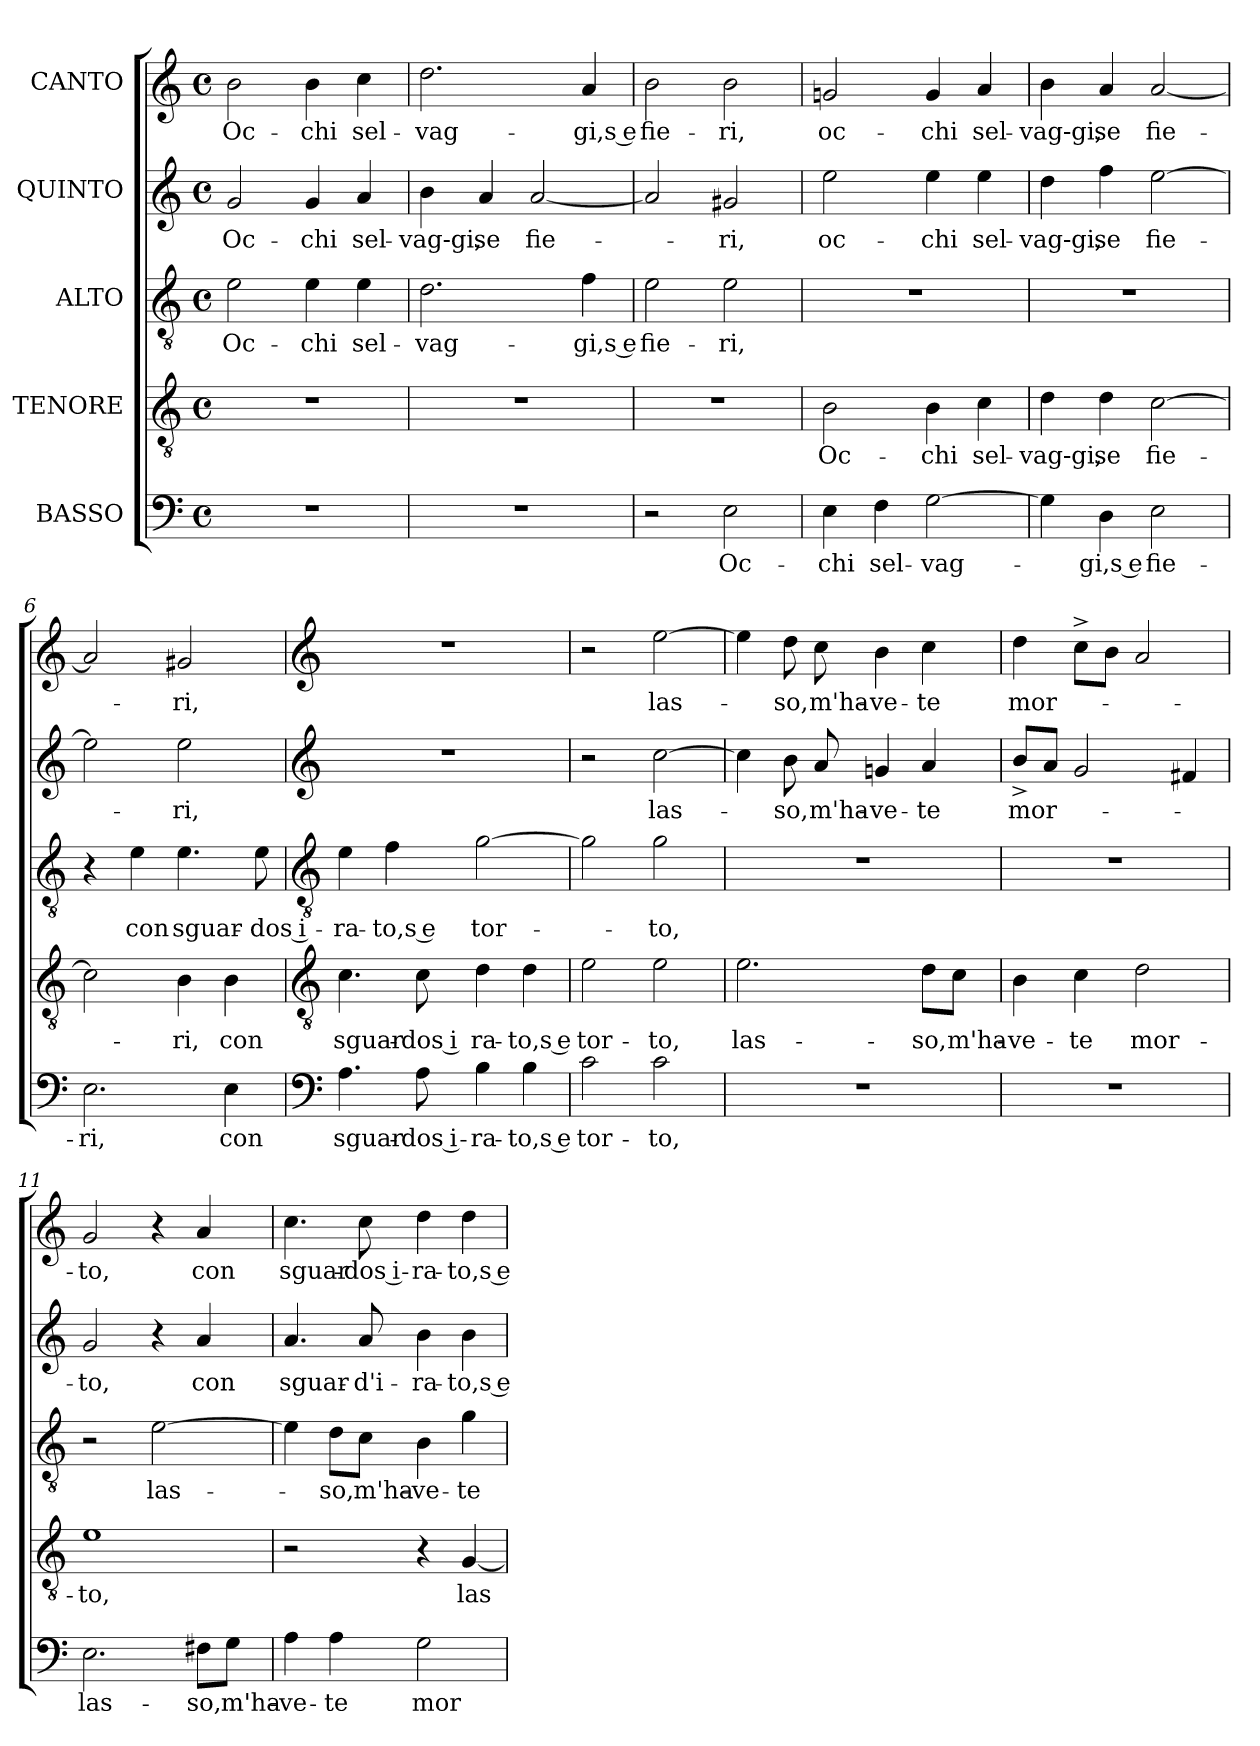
**kern	**text	**kern	**text	**kern	**text	**kern	**text	**kern	**text
*part5	*part5	*part4	*part4	*part3	*part3	*part2	*part2	*part1	*part1
*staff5	*staff5	*staff4	*staff4	*staff3	*staff3	*staff2	*staff2	*staff1	*staff1
*I"BASSO	*	*I"TENORE	*	*I"ALTO	*	*I"QUINTO	*	*I"CANTO	*
!!LO:PB:g=z
*stria5	*	*stria5	*	*stria5	*	*stria5	*	*stria5	*
*clefF4	*	*clefGv2	*	*clefGv2	*	*clefG2	*	*clefG2	*
*M4/4	*	*M4/4	*	*M4/4	*	*M4/4	*	*M4/4	*
*met(c)	*	*met(c)	*	*met(c)	*	*met(c)	*	*met(c)	*
=1	=1	=1	=1	=1	=1	=1	=1	=1	=1
!	!	!	!	!	!LO:LY:b:cj	!	!LO:LY:b:cj	!	!LO:LY:b:cj
1r	.	1r	.	2e\	Oc-	2g/	Oc-	2b\	Oc-
!	!	!	!	!	!LO:LY:b:cj	!	!LO:LY:b:cj	!	!LO:LY:b:cj
.	.	.	.	4e\	-chi	4g/	-chi	4b\	-chi
!	!	!	!	!	!LO:LY:b:cj	!	!LO:LY:b:cj	!	!LO:LY:b:cj
.	.	.	.	4e\	sel-	4a/	sel-	4cc\	sel-
=2	=2	=2	=2	=2	=2	=2	=2	=2	=2
!	!	!	!	!	!LO:LY:b:cj	!	!LO:LY:b	!	!LO:LY:b:cj
1r	.	1r	.	2.d\	-vag-	4b\	-vag-gi,	2.dd\	-vag-
!	!	!	!	!	!	!	!LO:LY:b	!	!
.	.	.	.	.	.	4a/	se	.	.
!	!	!	!	!	!	!	!LO:LY:b:cj	!	!
.	.	.	.	.	.	[<2a/	fie-	.	.
!	!	!	!	!	!LO:LY:b:rj	!	!	!	!LO:LY:b:rj
.	.	.	.	4f\	-gi,s e	.	.	4a/	-gi,s e
=3	=3	=3	=3	=3	=3	=3	=3	=3	=3
!	!	!	!	!	!LO:LY:b:cj	!	!	!	!LO:LY:b:cj
2r	.	1r	.	2e\	fie-	2a/]	.	2b\	fie-
!	!LO:LY:b:cj	!	!	!	!LO:LY:b:cj	!	!LO:LY:b:cj	!	!LO:LY:b:cj
2E\	Oc-	.	.	2e\	-ri,	2g#X/	-ri,	2b\	-ri,
=4	=4	=4	=4	=4	=4	=4	=4	=4	=4
!	!LO:LY:b:cj	!	!LO:LY:b:cj	!	!	!	!LO:LY:b:cj	!	!LO:LY:b:cj
4E\	-chi	2B\	Oc-	1r	.	2ee\	oc-	2gn/	oc-
!	!LO:LY:b:cj	!	!	!	!	!	!	!	!
4F\	sel-	.	.	.	.	.	.	.	.
!	!LO:LY:b:cj	!	!LO:LY:b:cj	!	!	!	!LO:LY:b:cj	!	!LO:LY:b:cj
[>2G\	-vag-	4B\	-chi	.	.	4ee\	-chi	4g/	-chi
!	!	!	!LO:LY:b:cj	!	!	!	!LO:LY:b:cj	!	!LO:LY:b:cj
.	.	4c\	sel-	.	.	4ee\	sel-	4a/	sel-
=5	=5	=5	=5	=5	=5	=5	=5	=5	=5
!	!	!	!LO:LY:b	!	!	!	!LO:LY:b	!	!LO:LY:b
4G\]	.	4d\	-vag-gi,	1r	.	4dd\	-vag-gi,	4b\	-vag-gi,
!	!LO:LY:b:rj	!	!LO:LY:b	!	!	!	!LO:LY:b	!	!LO:LY:b
4D\	-gi,s e	4d\	se	.	.	4ff\	se	4a/	se
!	!LO:LY:b:cj	!	!LO:LY:b:cj	!	!	!	!LO:LY:b:cj	!	!LO:LY:b:cj
2E\	fie-	[>2c\	fie-	.	.	[>2ee\	fie-	[<2a/	fie-
=6	=6	=6	=6	=6	=6	=6	=6	=6	=6
!	!LO:LY:b:cj	!	!	!	!	!	!	!	!
2.E\	-ri,	2c\]	.	4r	.	2ee\]	.	2a/]	.
!	!	!	!	!	!LO:LY:b:cj	!	!	!	!
.	.	.	.	4e\	con	.	.	.	.
!	!	!	!LO:LY:b:cj	!	!LO:LY:b:cj	!	!LO:LY:b:cj	!	!LO:LY:b:cj
.	.	4B\	-ri,	4.e\	sguar-	2ee\	-ri,	2g#X/	-ri,
!	!LO:LY:b:cj	!	!LO:LY:b:cj	!	!	!	!	!	!
4E\	con	4B\	con	.	.	.	.	.	.
!	!	!	!	!	!LO:LY:b:rj	!	!	!	!
.	.	.	.	8e\	-dos i-	.	.	.	.
!!LO:LB:g=z
=7	=7	=7	=7	=7	=7	=7	=7	=7	=7
*clefF4	*	*clefGv2	*	*clefGv2	*	*clefG2	*	*clefG2	*
!	!LO:LY:b:cj	!	!LO:LY:b:cj	!	!LO:LY:b:cj	!	!	!	!
4.A\	sguar-	4.c\	sguar-	4e\	-ra-	1r	.	1r	.
!	!	!	!	!	!LO:LY:b:rj	!	!	!	!
.	.	.	.	4f\	-to,s e	.	.	.	.
!	!LO:LY:b:rj	!	!LO:LY:b:rj	!	!	!	!	!	!
8A\	-dos i-	8c\	-dos i	.	.	.	.	.	.
!	!LO:LY:b:rj	!	!LO:LY:b:cj	!	!LO:LY:b:cj	!	!	!	!
4B\	-ra-	4d\	ra-	[>2g\	tor-	.	.	.	.
!	!LO:LY:b:rj	!	!LO:LY:b:rj	!	!	!	!	!	!
4B\	-to,s e	4d\	-to,s e	.	.	.	.	.	.
=8	=8	=8	=8	=8	=8	=8	=8	=8	=8
!	!LO:LY:b:cj	!	!LO:LY:b:cj	!	!	!	!	!	!
2c\	tor-	2e\	tor-	2g\]	.	2r	.	2r	.
!	!LO:LY:b:cj	!	!LO:LY:b:cj	!	!LO:LY:b:cj	!	!LO:LY:b:cj	!	!LO:LY:b:cj
2c\	-to,	2e\	-to,	2g\	-to,	[>2cc\	las-	[>2ee\	las-
=9	=9	=9	=9	=9	=9	=9	=9	=9	=9
!	!	!	!LO:LY:b:cj	!	!	!	!	!	!
1r	.	2.e\	las-	1r	.	4cc\]	.	4ee\]	.
!	!	!	!	!	!	!	!LO:LY:b:cj	!	!LO:LY:b:cj
.	.	.	.	.	.	8b\	-so,	8dd\	-so,
!	!	!	!	!	!	!	!LO:LY:b	!	!LO:LY:b:cj
.	.	.	.	.	.	8a/	m'ha-	8cc\	m'ha-
!	!	!	!	!	!	!	!LO:LY:b:rj	!	!LO:LY:b:cj
.	.	.	.	.	.	4gn/	-ve-	4b\	-ve-
!	!	!	!LO:LY:b:cj	!	!	!	!LO:LY:b:cj	!	!LO:LY:b:cj
.	.	8d\L	-so,	.	.	4a/	-te	4cc\	-te
!	!	!	!LO:LY:b:cj	!	!	!	!	!	!
.	.	8c\J	m'ha-	.	.	.	.	.	.
=10	=10	=10	=10	=10	=10	=10	=10	=10	=10
!	!	!	!LO:LY:b:cj	!	!	!	!LO:LY:b:cj	!	!LO:LY:b:cj
1r	.	4B\	-ve-	1r	.	8b^>/L	mor-	4dd\	mor-
.	.	.	.	.	.	8a/J	.	.	.
!	!	!	!LO:LY:b:cj	!	!	!	!	!	!
.	.	4c\	-te	.	.	2g/	.	8cc^<\L	.
.	.	.	.	.	.	.	.	8b\J	.
!	!	!	!LO:LY:b:cj	!	!	!	!	!	!
.	.	2d\	mor-	.	.	.	.	2a/	.
.	.	.	.	.	.	4f#X/	.	.	.
=11	=11	=11	=11	=11	=11	=11	=11	=11	=11
!	!LO:LY:b:cj	!	!LO:LY:b:cj	!	!	!	!LO:LY:b:cj	!	!LO:LY:b:cj
2.E\	las-	1e	-to,	2r	.	2g/	-to,	2g/	-to,
!	!	!	!	!	!LO:LY:b:cj	!	!	!	!
.	.	.	.	[>2e\	las-	4r	.	4r	.
!	!LO:LY:b:cj	!	!	!	!	!	!LO:LY:b:cj	!	!LO:LY:b:cj
8F#X\L	-so,	.	.	.	.	4a/	con	4a/	con
!	!LO:LY:b:cj	!	!	!	!	!	!	!	!
8G\J	m'ha-	.	.	.	.	.	.	.	.
=12	=12	=12	=12	=12	=12	=12	=12	=12	=12
!	!LO:LY:b:cj	!	!	!	!	!	!LO:LY:b:cj	!	!LO:LY:b:cj
4A\	-ve-	2r	.	4e\]	.	4.a/	sguar-	4.cc\	sguar-
!	!LO:LY:b:cj	!	!	!	!LO:LY:b:cj	!	!	!	!
4A\	-te	.	.	8d\L	-so,	.	.	.	.
!	!	!	!	!	!LO:LY:b:cj	!	!LO:LY:b:cj	!	!LO:LY:b:rj
.	.	.	.	8c\J	m'ha-	8a/	-d'i-	8cc\	-dos i-
!	!LO:LY:b:cj	!	!	!	!LO:LY:b:rj	!	!LO:LY:b:cj	!	!LO:LY:b:cj
2G\	mor-	4r	.	4B\	-ve-	4b\	-ra-	4dd\	-ra-
!	!	!	!LO:LY:b:cj	!	!LO:LY:b:cj	!	!LO:LY:b:rj	!	!LO:LY:b:rj
.	.	[>4G/	las-	4g\	-te	4b\	-to,s e	4dd\	-to,s e
=	=	=	=	=	=	=	=	=	=
*-	*-	*-	*-	*-	*-	*-	*-	*-	*-
